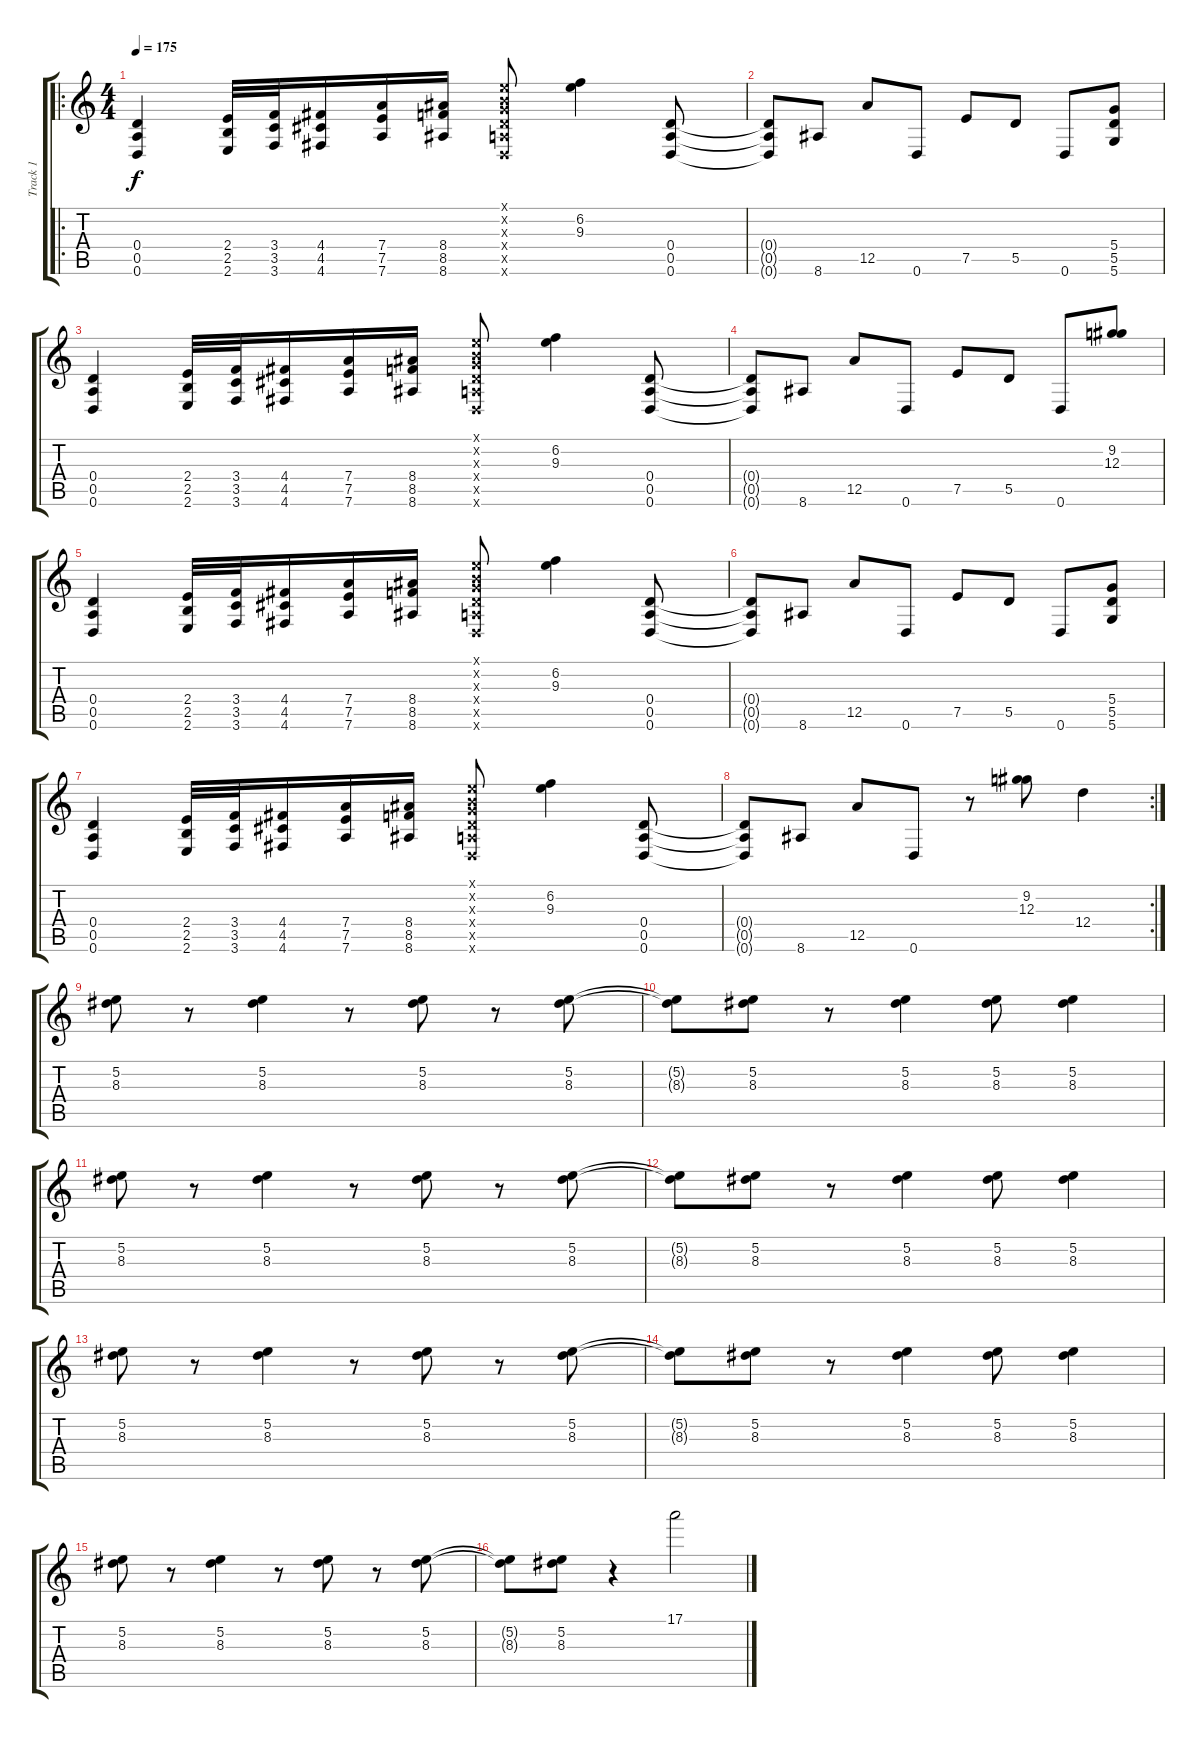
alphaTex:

\track ("Track 1" "Track 1") {instrument distortionguitar}
\staff {score tabs}
\tuning (E4 B3 G3 D3 A2 D2) {hide}
\ro
\ts (4 4)
\tempo 175
\clef g2
\ks c
(0.4 0.5 0.6).4{dy f} (2.4 2.5 2.6).32 (3.4 3.5 3.6).32 (4.4 4.5 4.6).16 (7.4 7.5 7.6).16 (8.4 8.5 8.6).16 (0.1{x} 0.2{x} 0.3{x} 0.4{x} 0.5{x} 0.6{x}).8 (6.2 9.3).4 (0.4 0.5 0.6).8 |
(0.4{t} 0.5{t} 0.6{t}).8 8.6.8 12.5.8 0.6.8 7.5.8 5.5.8 0.6.8 (5.4 5.5 5.6).8 |
(0.4 0.5 0.6).4 (2.4 2.5 2.6).32 (3.4 3.5 3.6).32 (4.4 4.5 4.6).16 (7.4 7.5 7.6).16 (8.4 8.5 8.6).16 (0.1{x} 0.2{x} 0.3{x} 0.4{x} 0.5{x} 0.6{x}).8 (6.2 9.3).4 (0.4 0.5 0.6).8 |
(0.4{t} 0.5{t} 0.6{t}).8 8.6.8 12.5.8 0.6.8 7.5.8 5.5.8 0.6.8 (9.2 12.3).8 |
(0.4 0.5 0.6).4 (2.4 2.5 2.6).32 (3.4 3.5 3.6).32 (4.4 4.5 4.6).16 (7.4 7.5 7.6).16 (8.4 8.5 8.6).16 (0.1{x} 0.2{x} 0.3{x} 0.4{x} 0.5{x} 0.6{x}).8 (6.2 9.3).4 (0.4 0.5 0.6).8 |
(0.4{t} 0.5{t} 0.6{t}).8 8.6.8 12.5.8 0.6.8 7.5.8 5.5.8 0.6.8 (5.4 5.5 5.6).8 |
(0.4 0.5 0.6).4 (2.4 2.5 2.6).32 (3.4 3.5 3.6).32 (4.4 4.5 4.6).16 (7.4 7.5 7.6).16 (8.4 8.5 8.6).16 (0.1{x} 0.2{x} 0.3{x} 0.4{x} 0.5{x} 0.6{x}).8 (6.2 9.3).4 (0.4 0.5 0.6).8 |
\rc 2
(0.4{t} 0.5{t} 0.6{t}).8 8.6.8 12.5.8 0.6.8 r.8 (9.2 12.3).8 12.4.4 |
(5.2 8.3).8{volume 7 instrument synthbass2} r.8 (5.2 8.3).4 r.8 (5.2 8.3).8 r.8 (5.2 8.3).8 |
(5.2{t} 8.3{t}).8 (5.2 8.3).8 r.8 (5.2 8.3).4 (5.2 8.3).8 (5.2 8.3).4 |
(5.2 8.3).8{volume 7 instrument synthbass2} r.8 (5.2 8.3).4 r.8 (5.2 8.3).8 r.8 (5.2 8.3).8 |
(5.2{t} 8.3{t}).8 (5.2 8.3).8 r.8 (5.2 8.3).4 (5.2 8.3).8 (5.2 8.3).4 |
(5.2 8.3).8{volume 7 instrument synthbass2} r.8 (5.2 8.3).4 r.8 (5.2 8.3).8 r.8 (5.2 8.3).8 |
(5.2{t} 8.3{t}).8 (5.2 8.3).8 r.8 (5.2 8.3).4 (5.2 8.3).8 (5.2 8.3).4 |
(5.2 8.3).8 r.8 (5.2 8.3).4 r.8 (5.2 8.3).8 r.8 (5.2 8.3).8 |
(5.2{t} 8.3{t}).8 (5.2 8.3).8 r.4 17.1.2{volume 13 instrument distortionguitar}
